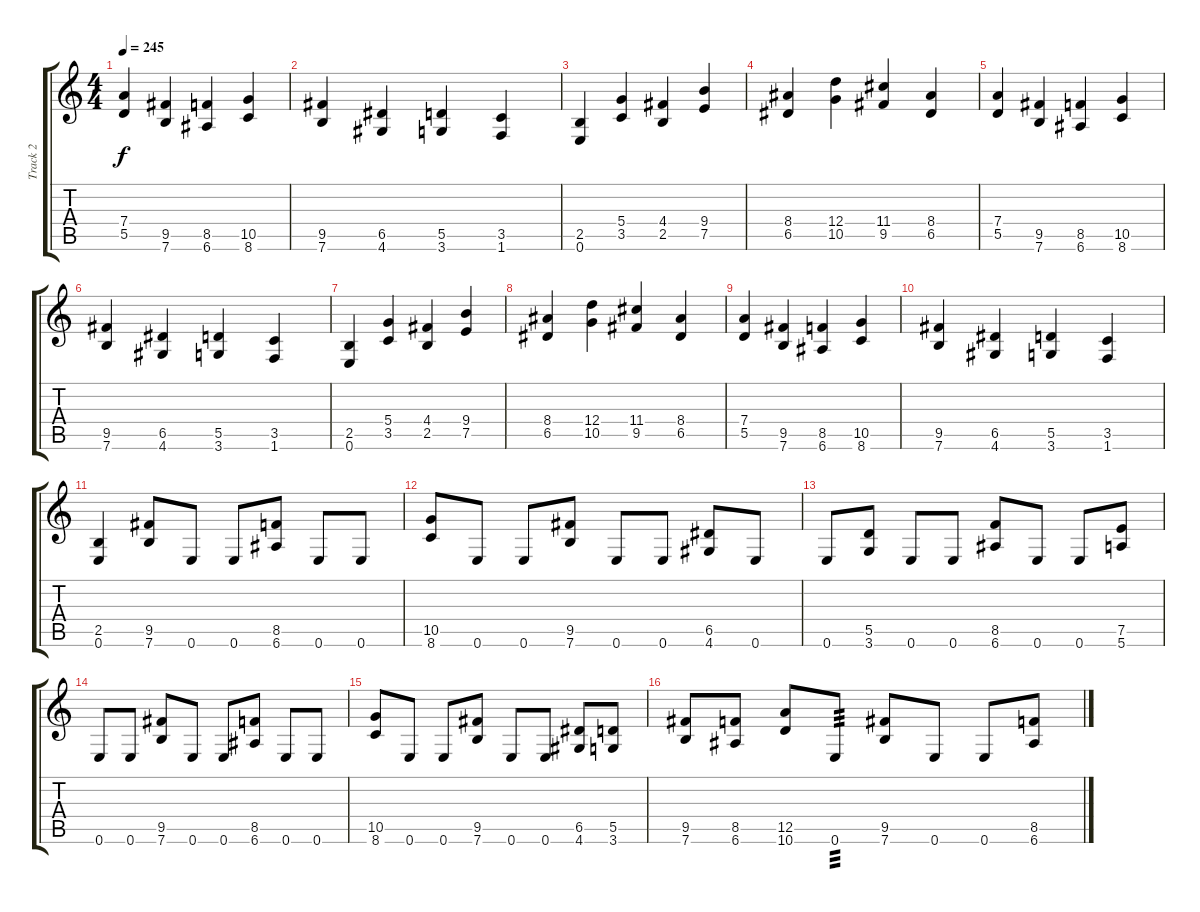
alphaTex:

\track ("Track 2" "Track 2") {instrument distortionguitar}
\staff {score tabs}
\tuning (E4 B3 G3 D3 A2 E2) {hide}
\ts (4 4)
\tempo 245
\clef g2
\ks c
(7.4 5.5).4{dy f} (9.5 7.6).4 (8.5 6.6).4 (10.5 8.6).4 |
(9.5 7.6).4 (6.5 4.6).4 (5.5 3.6).4 (3.5 1.6).4 |
(2.5 0.6).4 (5.4 3.5).4 (4.4 2.5).4 (9.4 7.5).4 |
(8.4 6.5).4 (12.4 10.5).4 (11.4 9.5).4 (8.4 6.5).4 |
(7.4 5.5).4 (9.5 7.6).4 (8.5 6.6).4 (10.5 8.6).4 |
(9.5 7.6).4 (6.5 4.6).4 (5.5 3.6).4 (3.5 1.6).4 |
(2.5 0.6).4 (5.4 3.5).4 (4.4 2.5).4 (9.4 7.5).4 |
(8.4 6.5).4 (12.4 10.5).4 (11.4 9.5).4 (8.4 6.5).4 |
(7.4 5.5).4 (9.5 7.6).4 (8.5 6.6).4 (10.5 8.6).4 |
(9.5 7.6).4 (6.5 4.6).4 (5.5 3.6).4 (3.5 1.6).4 |
(2.5 0.6).4 (9.5 7.6).8 0.6.8 0.6.8 (8.5 6.6).8 0.6.8 0.6.8 |
(10.5 8.6).8 0.6.8 0.6.8 (9.5 7.6).8 0.6.8 0.6.8 (6.5 4.6).8 0.6.8 |
0.6.8 (5.5 3.6).8 0.6.8 0.6.8 (8.5 6.6).8 0.6.8 0.6.8 (7.5 5.6).8 |
0.6.8 0.6.8 (9.5 7.6).8 0.6.8 0.6.8 (8.5 6.6).8 0.6.8 0.6.8 |
(10.5 8.6).8 0.6.8 0.6.8 (9.5 7.6).8 0.6.8 0.6.8 (6.5 4.6).8 (5.5 3.6).8 |
(9.5 7.6).8 (8.5 6.6).8 (12.5 10.6).8 0.6.8{tp 3} (9.5 7.6).8 0.6.8 0.6.8 (8.5 6.6).8
